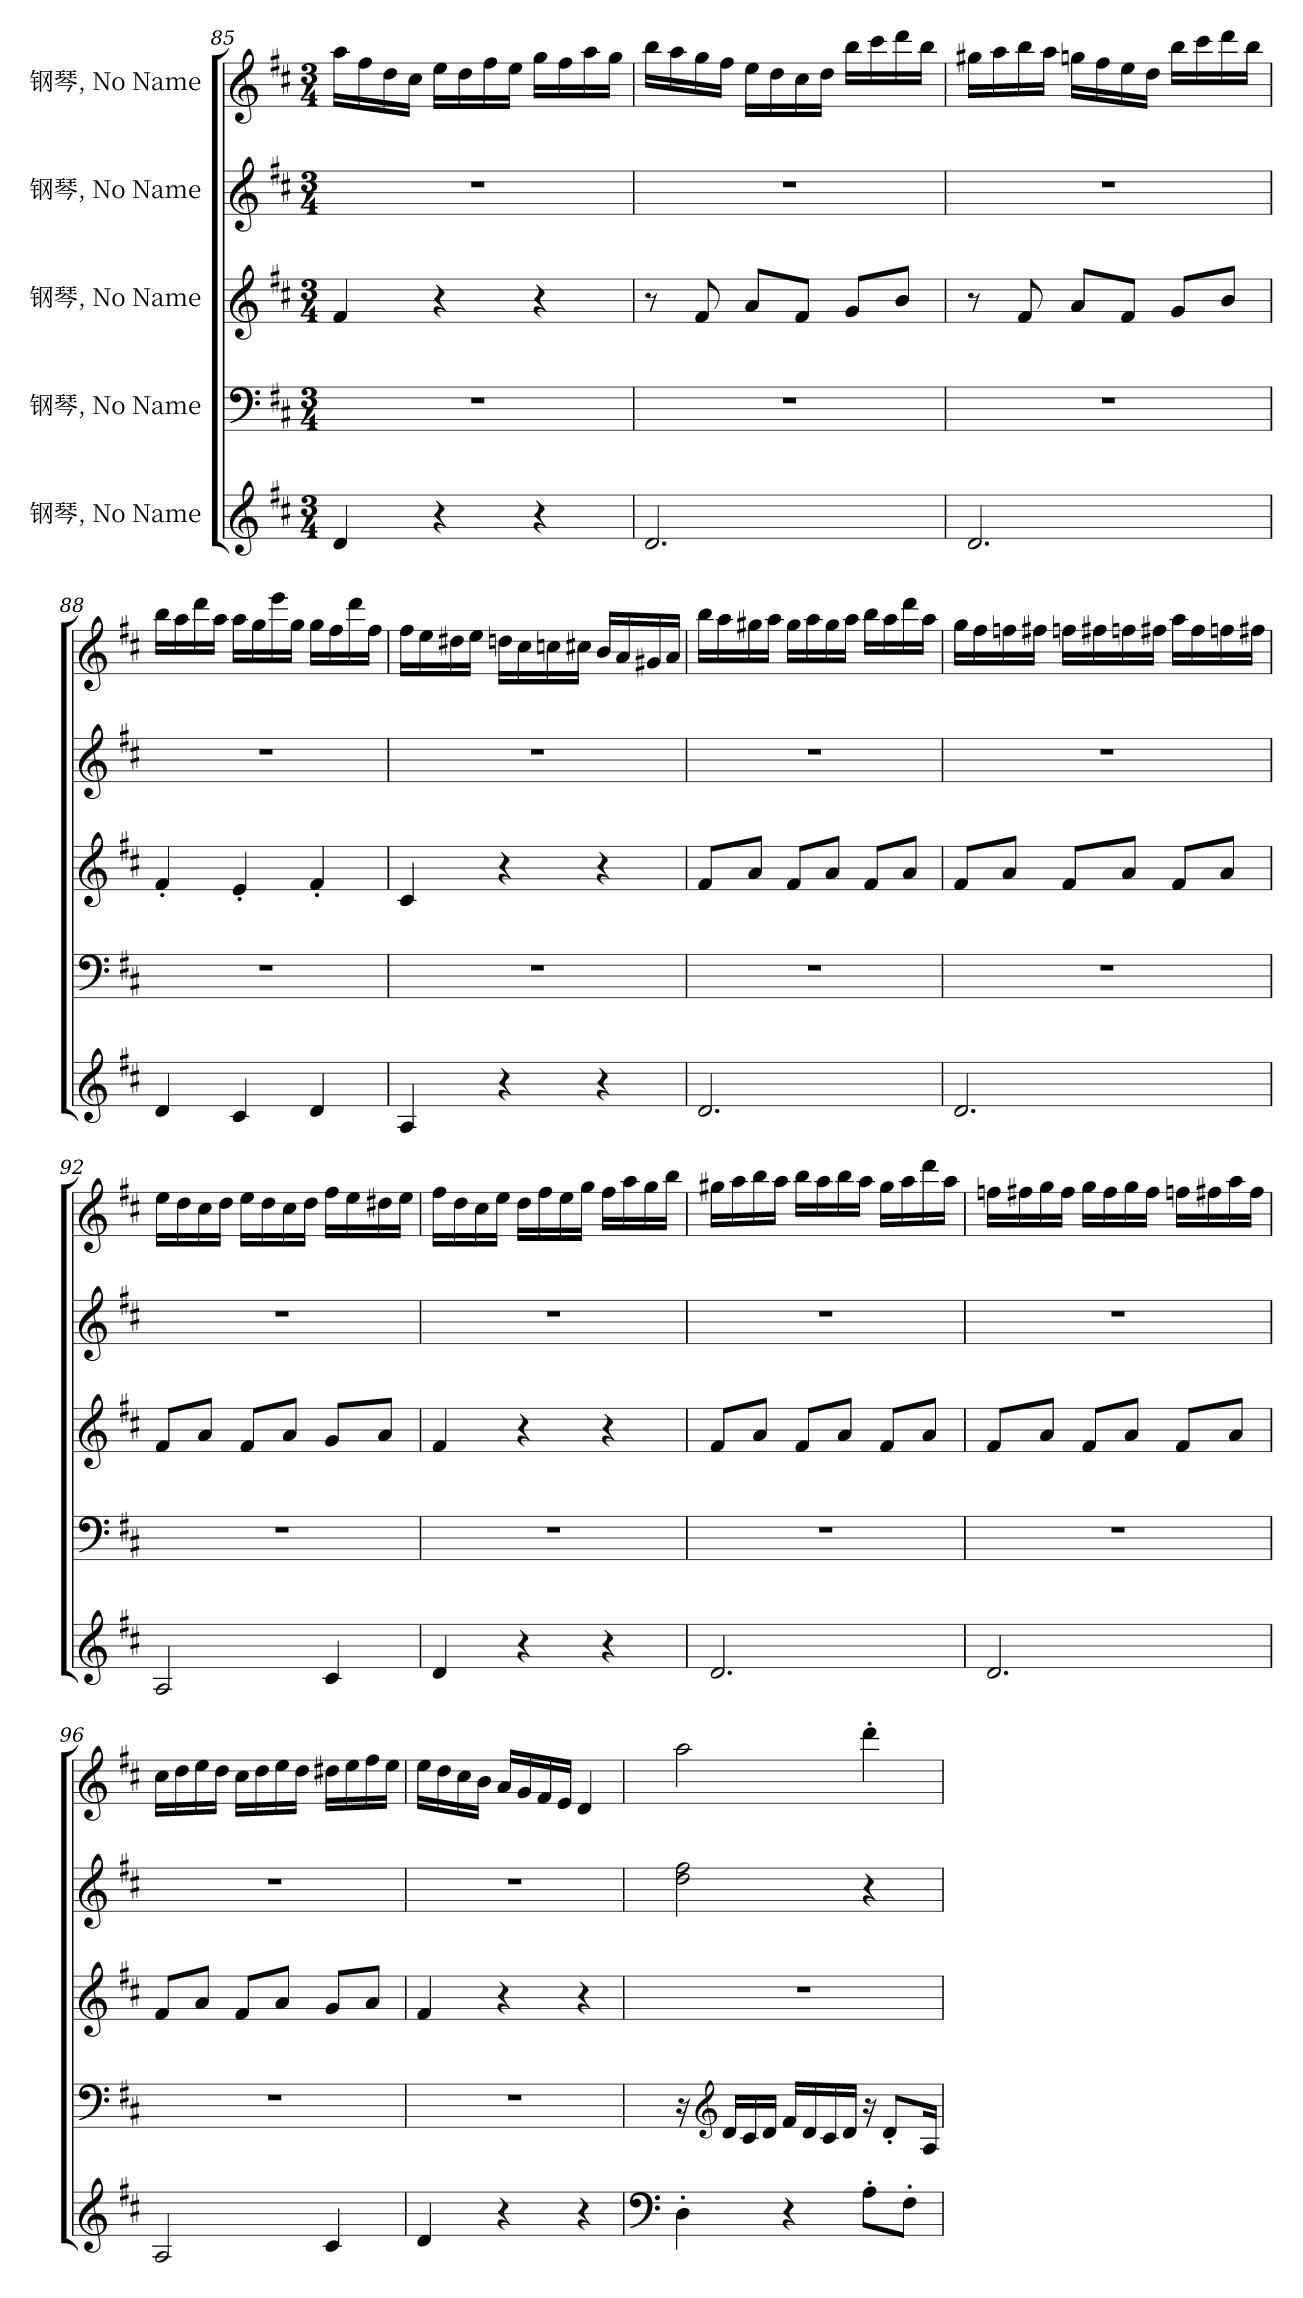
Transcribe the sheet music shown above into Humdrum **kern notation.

**kern	**kern	**kern	**kern	**kern
*part5	*part4	*part3	*part2	*part1
*staff5	*staff4	*staff3	*staff2	*staff1
*I"钢琴, No Name	*I"钢琴, No Name	*I"钢琴, No Name	*I"钢琴, No Name	*I"钢琴, No Name
!!LO:PB:g=z
*clefG2	*clefF4	*clefG2	*clefG2	*clefG2
*k[f#c#]	*k[f#c#]	*k[f#c#]	*k[f#c#]	*k[f#c#]
*M3/4	*M3/4	*M3/4	*M3/4	*M3/4
=85	=85	=85	=85	=85
4d/	2.r	4f#/	2.r	16aa\LL
.	.	.	.	16ff#\
.	.	.	.	16dd\
.	.	.	.	16cc#\JJ
4r	.	4r	.	16ee\LL
.	.	.	.	16dd\
.	.	.	.	16ff#\
.	.	.	.	16ee\JJ
4r	.	4r	.	16gg\LL
.	.	.	.	16ff#\
.	.	.	.	16aa\
.	.	.	.	16gg\JJ
=86	=86	=86	=86	=86
*	*	*	*	*MM120
2.d/	2.r	8r	2.r	16bb\LL
.	.	.	.	16aa\
.	.	8f#/	.	16gg\
.	.	.	.	16ff#\JJ
.	.	8a/L	.	16ee\LL
.	.	.	.	16dd\
.	.	8f#/J	.	16cc#\
.	.	.	.	16dd\JJ
.	.	8g/L	.	16bb\LL
.	.	.	.	16ccc#\
.	.	8b/J	.	16ddd\
.	.	.	.	16bb\JJ
=87	=87	=87	=87	=87
2.d/	2.r	8r	2.r	16gg#X\LL
.	.	.	.	16aa\
.	.	8f#/	.	16bb\
.	.	.	.	16aa\JJ
.	.	8a/L	.	16ggn\LL
.	.	.	.	16ff#\
.	.	8f#/J	.	16ee\
.	.	.	.	16dd\JJ
.	.	8g/L	.	16bb\LL
.	.	.	.	16ccc#\
.	.	8b/J	.	16ddd\
.	.	.	.	16bb\JJ
!!LO:LB:g=z
=88	=88	=88	=88	=88
4d/	2.r	4f#'/	2.r	16bb\LL
.	.	.	.	16aa\
.	.	.	.	16ddd\
.	.	.	.	16aa\JJ
4c#/	.	4e'/	.	16aa\LL
.	.	.	.	16gg\
.	.	.	.	16eee\
.	.	.	.	16gg\JJ
4d/	.	4f#'/	.	16gg\LL
.	.	.	.	16ff#\
.	.	.	.	16ddd\
.	.	.	.	16ff#\JJ
=89	=89	=89	=89	=89
4A/	2.r	4c#/	2.r	16ff#\LL
.	.	.	.	16ee\
.	.	.	.	16dd#X\
.	.	.	.	16ee\JJ
4r	.	4r	.	16ddn\LL
.	.	.	.	16cc#\
.	.	.	.	16ccn\
.	.	.	.	16cc#X\JJ
4r	.	4r	.	16b/LL
.	.	.	.	16a/
.	.	.	.	16g#X/
*	*	*	*	*MM118
.	.	.	.	16a/JJ
!!LO:PB:g=z
=90	=90	=90	=90	=90
*	*	*	*	*MM120
2.d/	2.r	8f#/L	2.r	16bb\LL
.	.	.	.	16aa\
.	.	8a/J	.	16gg#X\
.	.	.	.	16aa\JJ
.	.	8f#/L	.	16gg#\LL
.	.	.	.	16aa\
.	.	8a/J	.	16gg#\
.	.	.	.	16aa\JJ
.	.	8f#/L	.	16bb\LL
.	.	.	.	16aa\
.	.	8a/J	.	16ddd\
.	.	.	.	16aa\JJ
=91	=91	=91	=91	=91
2.d/	2.r	8f#/L	2.r	16gg\LL
.	.	.	.	16ff#\
.	.	8a/J	.	16ffn\
.	.	.	.	16ff#X\JJ
.	.	8f#/L	.	16ffn\LL
.	.	.	.	16ff#X\
.	.	8a/J	.	16ffn\
.	.	.	.	16ff#X\JJ
.	.	8f#/L	.	16aa\LL
.	.	.	.	16ff#\
.	.	8a/J	.	16ffn\
.	.	.	.	16ff#X\JJ
!!LO:LB:g=z
=92	=92	=92	=92	=92
2A/	2.r	8f#/L	2.r	16ee\LL
.	.	.	.	16dd\
.	.	8a/J	.	16cc#\
.	.	.	.	16dd\JJ
.	.	8f#/L	.	16ee\LL
.	.	.	.	16dd\
.	.	8a/J	.	16cc#\
.	.	.	.	16dd\JJ
4c#/	.	8g/L	.	16ff#\LL
.	.	.	.	16ee\
.	.	8a/J	.	16dd#X\
.	.	.	.	16ee\JJ
=93	=93	=93	=93	=93
4d/	2.r	4f#/	2.r	16ff#\LL
.	.	.	.	16dd\
.	.	.	.	16cc#\
.	.	.	.	16ee\JJ
4r	.	4r	.	16dd\LL
.	.	.	.	16ff#\
.	.	.	.	16ee\
.	.	.	.	16gg\JJ
4r	.	4r	.	16ff#\LL
.	.	.	.	16aa\
.	.	.	.	16gg\
.	.	.	.	16bb\JJ
=94	=94	=94	=94	=94
*	*	*	*	*MM120
2.d/	2.r	8f#/L	2.r	16gg#X\LL
.	.	.	.	16aa\
.	.	8a/J	.	16bb\
.	.	.	.	16aa\JJ
.	.	8f#/L	.	16bb\LL
.	.	.	.	16aa\
.	.	8a/J	.	16bb\
.	.	.	.	16aa\JJ
.	.	8f#/L	.	16gg#\LL
.	.	.	.	16aa\
.	.	8a/J	.	16ddd\
.	.	.	.	16aa\JJ
!!LO:PB:g=z
=95	=95	=95	=95	=95
2.d/	2.r	8f#/L	2.r	16ffn\LL
.	.	.	.	16ff#X\
.	.	8a/J	.	16gg\
.	.	.	.	16ff#\JJ
.	.	8f#/L	.	16gg\LL
.	.	.	.	16ff#\
.	.	8a/J	.	16gg\
.	.	.	.	16ff#\JJ
.	.	8f#/L	.	16ffn\LL
.	.	.	.	16ff#X\
.	.	8a/J	.	16aa\
.	.	.	.	16ff#\JJ
=96	=96	=96	=96	=96
2A/	2.r	8f#/L	2.r	16cc#\LL
.	.	.	.	16dd\
.	.	8a/J	.	16ee\
.	.	.	.	16dd\JJ
.	.	8f#/L	.	16cc#\LL
.	.	.	.	16dd\
.	.	8a/J	.	16ee\
.	.	.	.	16dd\JJ
4c#/	.	8g/L	.	16dd#X\LL
.	.	.	.	16ee\
.	.	8a/J	.	16ff#\
.	.	.	.	16ee\JJ
=97	=97	=97	=97	=97
4d/	2.r	4f#/	2.r	16ee\LL
.	.	.	.	16dd\
.	.	.	.	16cc#\
.	.	.	.	16b\JJ
4r	.	4r	.	16a/LL
.	.	.	.	16g/
.	.	.	.	16f#/
.	.	.	.	16e/JJ
*	*	*	*	*MM119
4r	.	4r	.	4d/
!!LO:LB:g=z
=98	=98	=98	=98	=98
*clefF4	*	*	*	*
*	*	*	*	*MM121
4D'\	16r	2.r	2dd\ 2ff#\	2aa\
*	*clefG2	*	*	*
.	16d/LL	.	.	.
.	16c#/	.	.	.
.	16d/JJ	.	.	.
4r	16f#/LL	.	.	.
.	16d/	.	.	.
.	16c#/	.	.	.
.	16d/JJ	.	.	.
8A'\L	16r	.	4r	4ddd'\
.	8d'/L	.	.	.
8F#'\J	.	.	.	.
.	16A/Jk	.	.	.
=	=	=	=	=
*-	*-	*-	*-	*-
